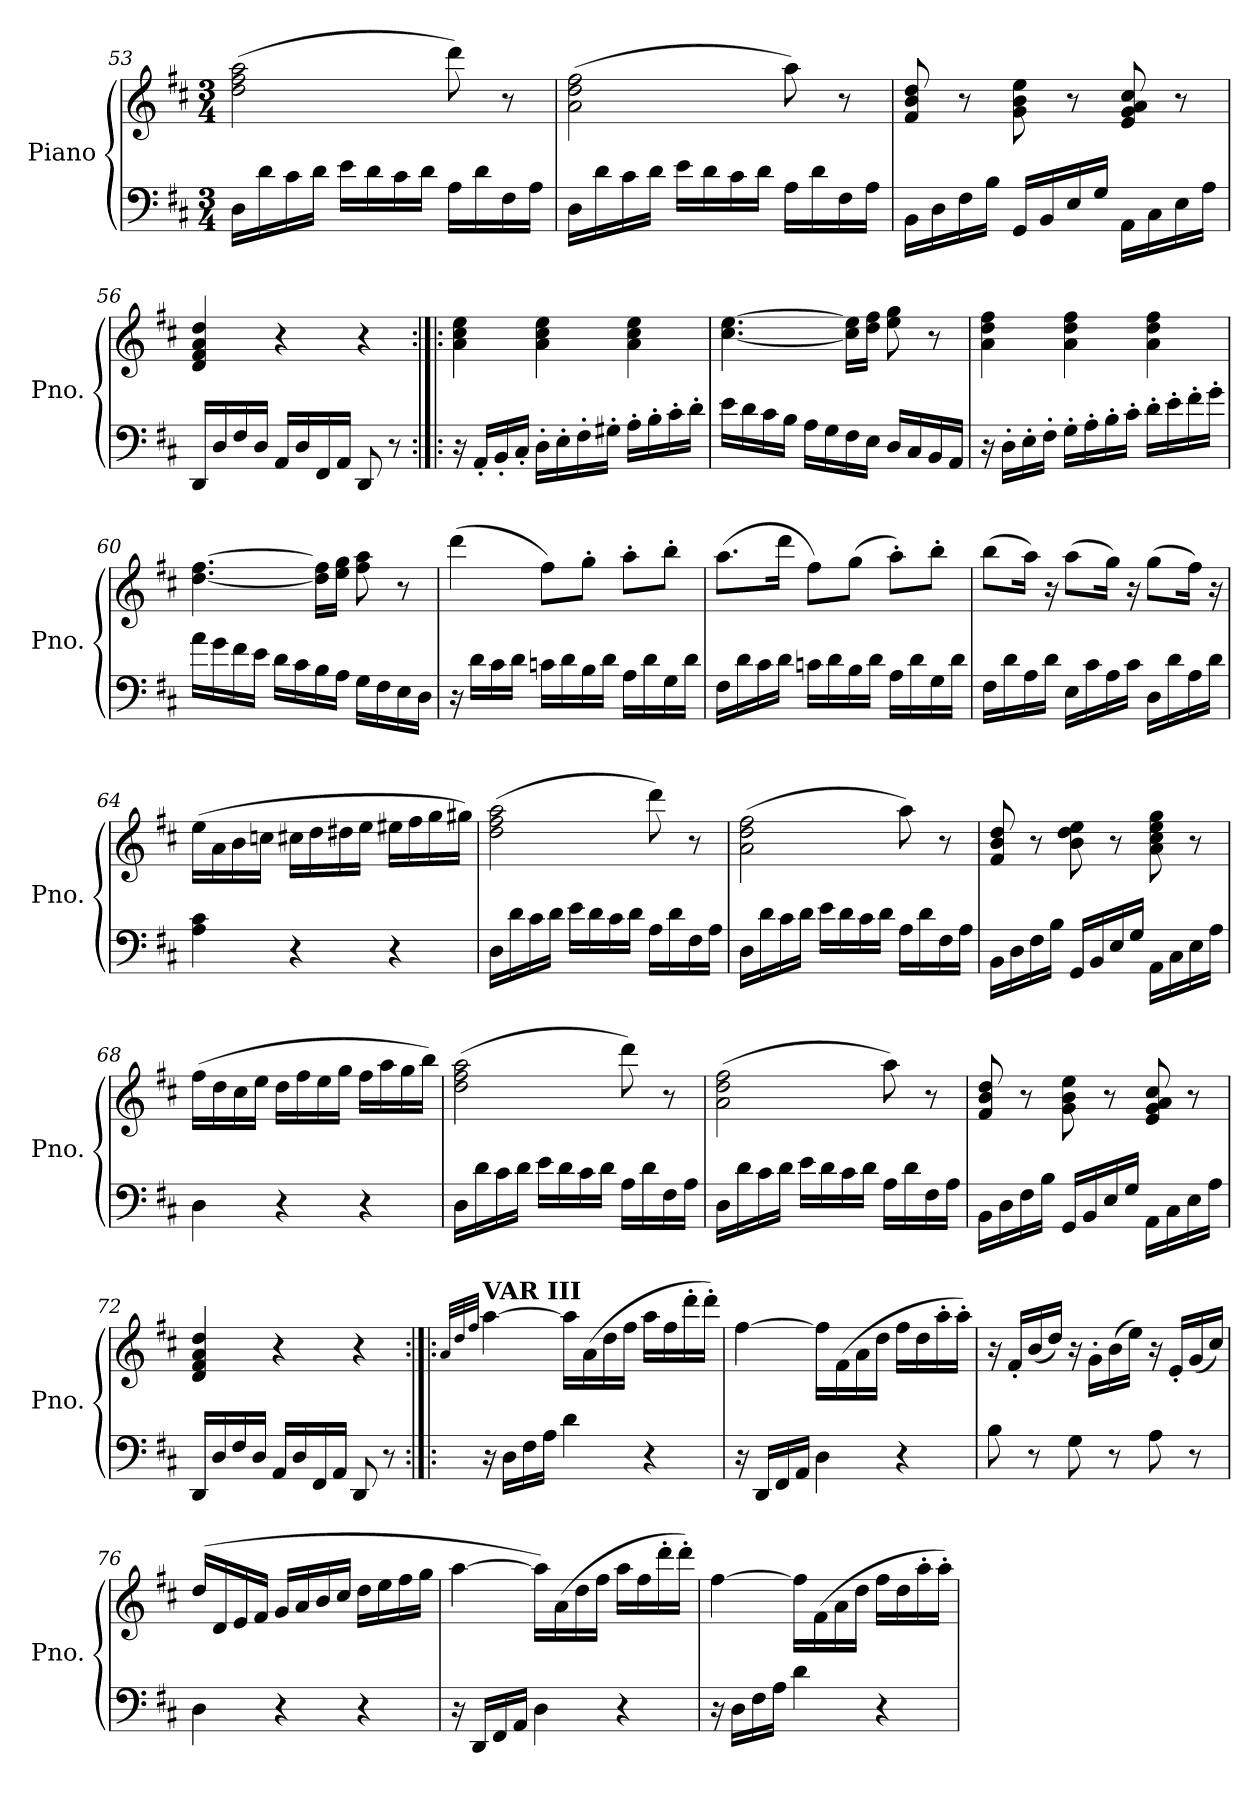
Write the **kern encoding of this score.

**kern	**kern
*part1	*part1
*staff2	*staff1
*I"Piano	*
*I'Pno.	*
*clefF4	*clefG2
*k[f#c#]	*k[f#c#]
*D:	*D:
*M3/4	*M3/4
=53	=53
16D\LL	(>2dd\ 2ff#\ 2aa\
16d\	.
16c#\	.
16d\JJ	.
16e\LL	.
16d\	.
16c#\	.
16d\JJ	.
16A\LL	8ddd\)
16d\	.
16F#\	8r
16A\JJ	.
=54	=54
16D\LL	(>2a\ 2dd\ 2ff#\
16d\	.
16c#\	.
16d\JJ	.
16e\LL	.
16d\	.
16c#\	.
16d\JJ	.
16A\LL	8aa\)
16d\	.
16F#\	8r
16A\JJ	.
!!LO:LB:g=z
=55	=55
16BB\LL	8f#/ 8b/ 8dd/
16D\	.
16F#\	8r
16B\JJ	.
16GG/LL	8g\ 8b\ 8ee\
16BB/	.
16E/	8r
16G/JJ	.
16AA\LL	8e/ 8g/ 8a/ 8cc#/
16C#\	.
16E\	8r
16A\JJ	.
=56	=56
16DD/LL	4d/ 4f#/ 4a/ 4dd/
16D/	.
16F#/	.
16D/JJ	.
16AA/LL	4r
16D/	.
16FF#/	.
16AA/JJ	.
8DD/	4r
8r	.
=57:|!|:	=57:|!|:
16r	4a\ 4cc#\ 4ee\
16AA'/LL	.
16BB'/	.
16C#'/JJ	.
16D'\LL	4a\ 4cc#\ 4ee\
16E'\	.
16F#'\	.
16G#X'\JJ	.
16A'\LL	4a\ 4cc#\ 4ee\
16B'\	.
16c#'\	.
16d'\JJ	.
!!LO:LB:g=z
=58	=58
16e\LL	[4.cc#\ [4.ee\
16d\	.
16c#\	.
16B\JJ	.
16A\LL	.
16G\	.
16F#\	16cc#\] 16ee\]LL
16E\JJ	16dd\ 16ff#\JJ
16D/LL	8ee\ 8gg\
16C#/	.
16BB/	8r
16AA/JJ	.
=59	=59
16r	4a\ 4dd\ 4ff#\
16D'\LL	.
16E'\	.
16F#'\JJ	.
16G'\LL	4a\ 4dd\ 4ff#\
16A'\	.
16B'\	.
16c#'\JJ	.
16d'\LL	4a\ 4dd\ 4ff#\
16e'\	.
16f#'\	.
16g'\JJ	.
=60	=60
16a\LL	[4.dd\ [4.ff#\
16g\	.
16f#\	.
16e\JJ	.
16d\LL	.
16c#\	.
16B\	16dd\] 16ff#\]LL
16A\JJ	16ee\ 16gg\JJ
16G\LL	8ff#\ 8aa\
16F#\	.
16E\	8r
16D\JJ	.
!!LO:LB:g=z
=61	=61
16r	(>4ddd\
16d\LL	.
16c#\	.
16d\JJ	.
16cn\LL	8ff#\L)
16d\	.
16B\	8gg'\J
16d\JJ	.
16A\LL	8aa'\L
16d\	.
16G\	8bb'\J
16d\JJ	.
=62	=62
16F#\LL	(>8.aa\L
16d\	.
16c#\	.
16d\JJ	16ddd\Jk
16cn\LL	8ff#\L)
16d\	.
16B\	(>8gg\J
16d\JJ	.
16A\LL	8aa'\L)
16d\	.
16G\	8bb'\J
16d\JJ	.
=63	=63
16F#\LL	(>8bb\L
16d\	.
16A\	16aa\Jk)
16d\JJ	16r
16E\LL	(>8aa\L
16c#\	.
16A\	16gg\Jk)
16c#\JJ	16r
16D\LL	(>8gg\L
16d\	.
16A\	16ff#\Jk)
16d\JJ	16r
!!LO:PB:g=z
=64	=64
4A\ 4c#\	(>16ee\LL
.	16a\
.	16b\
.	16ccn\JJ
4r	16cc#X\LL
.	16dd\
.	16dd#X\
.	16ee\JJ
4r	16ee#X\LL
.	16ff#\
.	16gg\
.	16gg#X\JJ)
=65	=65
16D\LL	(>2dd\ 2ff#\ 2aa\
16d\	.
16c#\	.
16d\JJ	.
16e\LL	.
16d\	.
16c#\	.
16d\JJ	.
16A\LL	8ddd\)
16d\	.
16F#\	8r
16A\JJ	.
=66	=66
16D\LL	(>2a\ 2dd\ 2ff#\
16d\	.
16c#\	.
16d\JJ	.
16e\LL	.
16d\	.
16c#\	.
16d\JJ	.
16A\LL	8aa\)
16d\	.
16F#\	8r
16A\JJ	.
!!LO:LB:g=z
=67	=67
16BB\LL	8f#/ 8b/ 8dd/
16D\	.
16F#\	8r
16B\JJ	.
16GG/LL	8b\ 8dd\ 8ee\
16BB/	.
16E/	8r
16G/JJ	.
16AA\LL	8a\ 8cc#\ 8ee\ 8gg\
16C#\	.
16E\	8r
16A\JJ	.
=68	=68
4D\	(>16ff#\LL
.	16dd\
.	16cc#\
.	16ee\JJ
4r	16dd\LL
.	16ff#\
.	16ee\
.	16gg\JJ
4r	16ff#\LL
.	16aa\
.	16gg\
.	16bb\JJ)
=69	=69
16D\LL	(>2dd\ 2ff#\ 2aa\
16d\	.
16c#\	.
16d\JJ	.
16e\LL	.
16d\	.
16c#\	.
16d\JJ	.
16A\LL	8ddd\)
16d\	.
16F#\	8r
16A\JJ	.
!!LO:LB:g=z
=70	=70
16D\LL	(>2a\ 2dd\ 2ff#\
16d\	.
16c#\	.
16d\JJ	.
16e\LL	.
16d\	.
16c#\	.
16d\JJ	.
16A\LL	8aa\)
16d\	.
16F#\	8r
16A\JJ	.
=71	=71
16BB\LL	8f#/ 8b/ 8dd/
16D\	.
16F#\	8r
16B\JJ	.
16GG/LL	8g\ 8b\ 8ee\
16BB/	.
16E/	8r
16G/JJ	.
16AA\LL	8e/ 8g/ 8a/ 8cc#/
16C#\	.
16E\	8r
16A\JJ	.
=72	=72
16DD/LL	4d/ 4f#/ 4a/ 4dd/
16D/	.
16F#/	.
16D/JJ	.
16AA/LL	4r
16D/	.
16FF#/	.
16AA/JJ	.
8DD/	4r
8r	.
!!LO:LB:g=z
=73:|!|:	=73:|!|:
.	32qa/LLL
.	32qdd/
.	32qff#/JJJ
!	!LO:TX:a:B:t=VAR III
16r	[4aa\
16D\LL	.
16F#\	.
16A\JJ	.
4d\	16aa\LL]
.	(>16a\
.	16dd\
.	16ff#\JJ
4r	16aa\LL
.	16ff#\
.	16ddd'\
.	16ddd'\JJ)
=74	=74
16r	[4ff#\
16DD/LL	.
16FF#/	.
16AA/JJ	.
4D\	16ff#\LL]
.	(>16f#\
.	16a\
.	16dd\JJ
4r	16ff#\LL
.	16dd\
.	16aa'\
.	16aa'\JJ)
=75	=75
8B\	16r
.	16f#'/LL
8r	(<16b/
.	16dd/JJ)
8G\	16r
.	16g'\LL
8r	(>16b\
.	16ee\JJ)
8A\	16r
.	16e'/LL
8r	(<16g/
.	16cc#/JJ)
!!LO:LB:g=z
=76	=76
4D\	(>16dd/LL
.	16d/
.	16e/
.	16f#/JJ
4r	16g/LL
.	16a/
.	16b/
.	16cc#/JJ
4r	16dd\LL
.	16ee\
.	16ff#\
.	16gg\JJ
=77	=77
16r	[4aa\
16DD/LL	.
16FF#/	.
16AA/JJ	.
4D\	16aa\LL])
.	(>16a\
.	16dd\
.	16ff#\JJ
4r	16aa\LL
.	16ff#\
.	16ddd'\
.	16ddd'\JJ)
=78	=78
16r	[4ff#\
16D\LL	.
16F#\	.
16A\JJ	.
4d\	16ff#\LL]
.	(>16f#\
.	16a\
.	16dd\JJ
4r	16ff#\LL
.	16dd\
.	16aa'\
.	16aa'\JJ)
=	=
*-	*-
